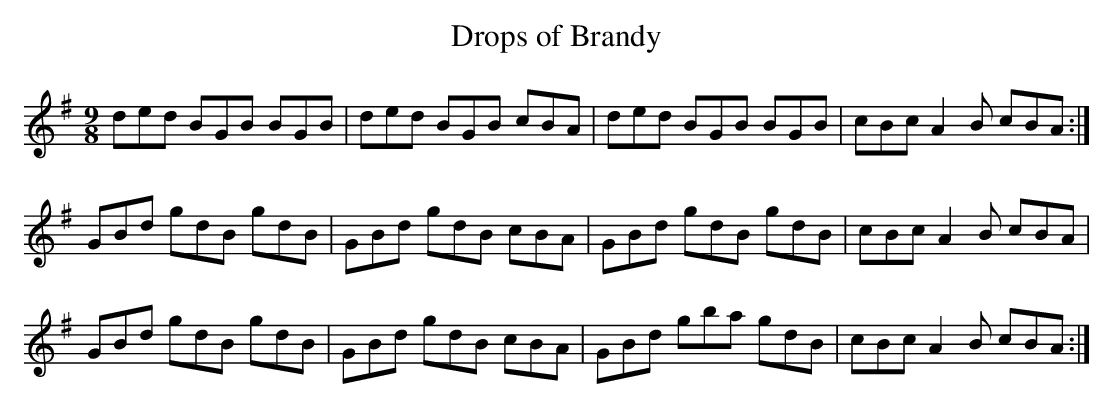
X:1
T:Drops of Brandy
M:9/8
L:1/8
K:G Major
ded BGB BGB|ded BGB cBA|ded BGB BGB|cBc A2B cBA:|!
GBd gdB gdB|GBd gdB cBA|GBd gdB gdB|cBc A2B cBA|!
GBd gdB gdB|GBd gdB cBA|GBd gba gdB|cBc A2B cBA:|!
